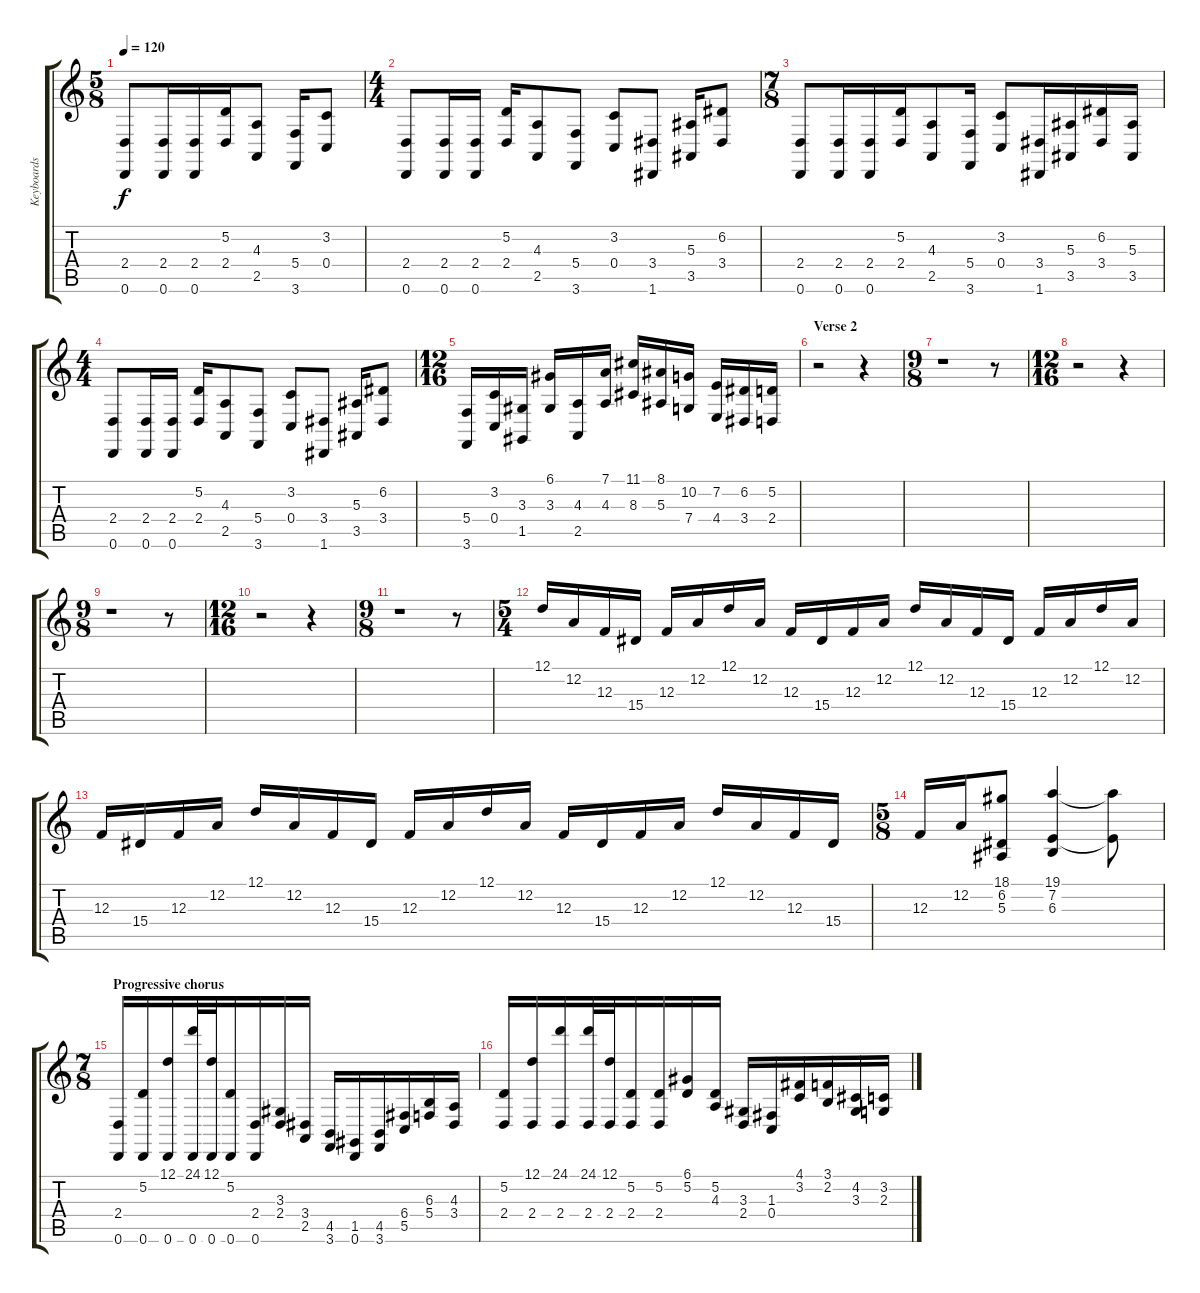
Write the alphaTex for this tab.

\track ("Keyboards" "Keyboards") {instrument stringensemble1}
\staff {score tabs}
\tuning (D4 A3 F3 C3 G2 D2) {hide}
\ts (5 8)
\tempo 120
\clef g2
\ks c
(2.4 0.6).8{dy f} (2.4 0.6).16 (2.4 0.6).16 (5.2 2.4).16 (4.3 2.5).8 (5.4 3.6).16 (3.2 0.4).8 |
\ts (4 4)
(2.4 0.6).8{volume 15 instrument pad3polysynth} (2.4 0.6).16 (2.4 0.6).16 (5.2 2.4).16 (4.3 2.5).8 (5.4 3.6).8 (3.2 0.4).8 (3.4 1.6).8 (5.3 3.5).16 (6.2 3.4).8 |
\ts (7 8)
(2.4 0.6).8 (2.4 0.6).16 (2.4 0.6).16 (5.2 2.4).16 (4.3 2.5).8 (5.4 3.6).16 (3.2 0.4).8 (3.4 1.6).16 (5.3 3.5).16 (6.2 3.4).16 (5.3 3.5).16 |
\ts (4 4)
(2.4 0.6).8 (2.4 0.6).16 (2.4 0.6).16 (5.2 2.4).16 (4.3 2.5).8 (5.4 3.6).8 (3.2 0.4).8 (3.4 1.6).8 (5.3 3.5).16 (6.2 3.4).8 |
\ts (12 16)
(5.4 3.6).16 (3.2 0.4).16 (3.3 1.5).16 (6.1 3.3).16 (4.3 2.5).16 (7.1 4.3).16 (11.1 8.3).16 (8.1 5.3).16 (10.2 7.4).16 (7.2 4.4).16 (6.2 3.4).16 (5.2 2.4).16 |
\section ("" "Verse 2")
r.2 r.4 |
\ts (9 8)
r.1 r.8 |
\ts (12 16)
r.2 r.4 |
\ts (9 8)
r.1 r.8 |
\ts (12 16)
r.2 r.4 |
\ts (9 8)
r.1 r.8 |
\ts (5 4)
12.1.16{volume 8 instrument lead2sawtooth} 12.2.16 12.3.16 15.4.16 12.3.16 12.2.16 12.1.16 12.2.16 12.3.16 15.4.16 12.3.16 12.2.16 12.1.16 12.2.16 12.3.16 15.4.16 12.3.16 12.2.16 12.1.16 12.2.16 |
12.3.16{instrument lead2sawtooth} 15.4.16 12.3.16 12.2.16 12.1.16 12.2.16 12.3.16 15.4.16 12.3.16 12.2.16 12.1.16 12.2.16 12.3.16 15.4.16 12.3.16 12.2.16 12.1.16 12.2.16 12.3.16 15.4.16 |
\ts (5 8)
12.3.16 12.2.16 (18.1 6.2 5.3).8{volume 11 instrument stringensemble1} (19.1 7.2 6.3).4 (19.1{t} 7.2{t}).8 |
\ts (7 8)
\section ("" "Progressive chorus")
(2.4 0.6).16{volume 13 instrument harpsichord} (5.2 0.6).16 (12.1 0.6).16 (24.1 0.6).32 (12.1 0.6).32 (5.2 0.6).16 (2.4 0.6).16 (3.3 2.4).16 (3.4 2.5).16 (4.5 3.6).16 (1.5 0.6).16 (4.5 3.6).16 (6.4 5.5).16 (6.3 5.4).16 (4.3 3.4).16 |
(5.2 2.4).16 (12.1 2.4).16 (24.1 2.4).16 (24.1 2.4).32 (12.1 2.4).32 (5.2 2.4).16 (5.2 2.4).16 (6.1 5.2).16 (5.2 4.3).16 (3.3 2.4).16 (1.3 0.4).16 (4.1 3.2).16 (3.1 2.2).16 (4.2 3.3).16 (3.2 2.3).16
